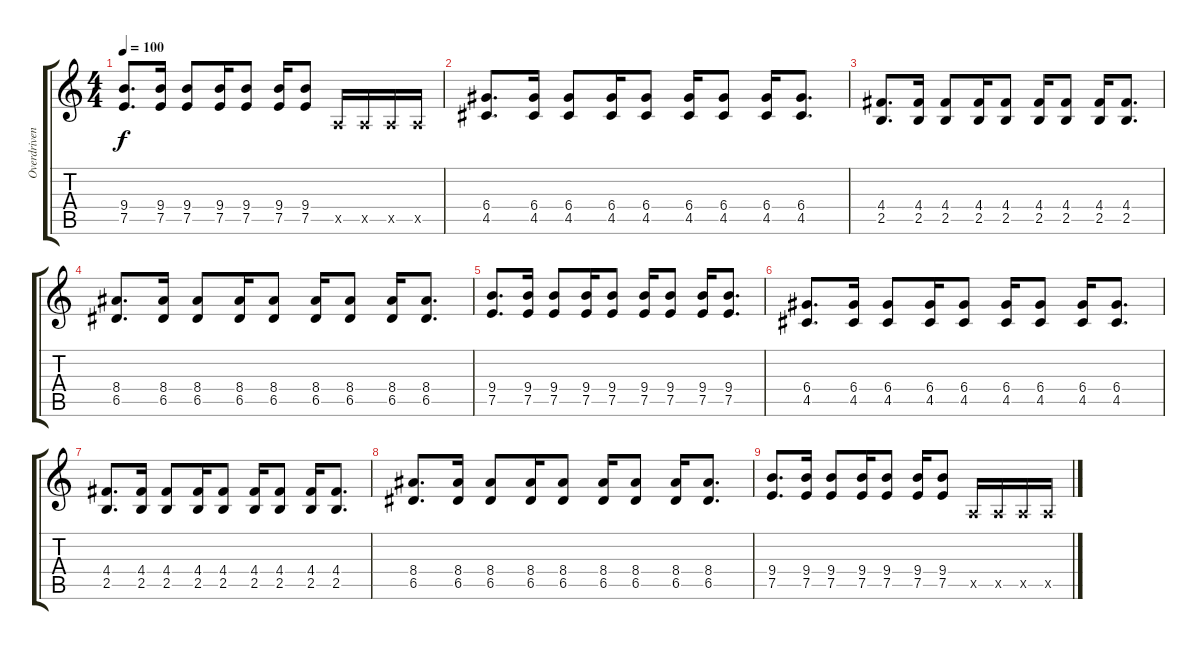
\track ("Overdriven Guitar " "Overdriven") {instrument overdrivenguitar}
\staff {score tabs}
\tuning (E4 B3 G3 D3 A2 E2) {hide}
\ts (4 4)
\tempo 100
\clef g2
\ks c
(9.4 7.5).8{d dy f} (9.4 7.5).16 (9.4 7.5).8 (9.4 7.5).16 (9.4 7.5).8 (9.4 7.5).16 (9.4 7.5).8 0.5{x}.16 0.5{x}.16 0.5{x}.16 0.5{x}.16 |
(6.4 4.5).8{d} (6.4 4.5).16 (6.4 4.5).8 (6.4 4.5).16 (6.4 4.5).8 (6.4 4.5).16 (6.4 4.5).8 (6.4 4.5).16 (6.4 4.5).8{d} |
(4.4 2.5).8{d} (4.4 2.5).16 (4.4 2.5).8 (4.4 2.5).16 (4.4 2.5).8 (4.4 2.5).16 (4.4 2.5).8 (4.4 2.5).16 (4.4 2.5).8{d} |
(8.4 6.5).8{d} (8.4 6.5).16 (8.4 6.5).8 (8.4 6.5).16 (8.4 6.5).8 (8.4 6.5).16 (8.4 6.5).8 (8.4 6.5).16 (8.4 6.5).8{d} |
(9.4 7.5).8{d} (9.4 7.5).16 (9.4 7.5).8 (9.4 7.5).16 (9.4 7.5).8 (9.4 7.5).16 (9.4 7.5).8 (9.4 7.5).16 (9.4 7.5).8{d} |
(6.4 4.5).8{d} (6.4 4.5).16 (6.4 4.5).8 (6.4 4.5).16 (6.4 4.5).8 (6.4 4.5).16 (6.4 4.5).8 (6.4 4.5).16 (6.4 4.5).8{d} |
(4.4 2.5).8{d} (4.4 2.5).16 (4.4 2.5).8 (4.4 2.5).16 (4.4 2.5).8 (4.4 2.5).16 (4.4 2.5).8 (4.4 2.5).16 (4.4 2.5).8{d} |
(8.4 6.5).8{d} (8.4 6.5).16 (8.4 6.5).8 (8.4 6.5).16 (8.4 6.5).8 (8.4 6.5).16 (8.4 6.5).8 (8.4 6.5).16 (8.4 6.5).8{d} |
(9.4 7.5).8{d} (9.4 7.5).16 (9.4 7.5).8 (9.4 7.5).16 (9.4 7.5).8 (9.4 7.5).16 (9.4 7.5).8 0.5{x}.16 0.5{x}.16 0.5{x}.16 0.5{x}.16
